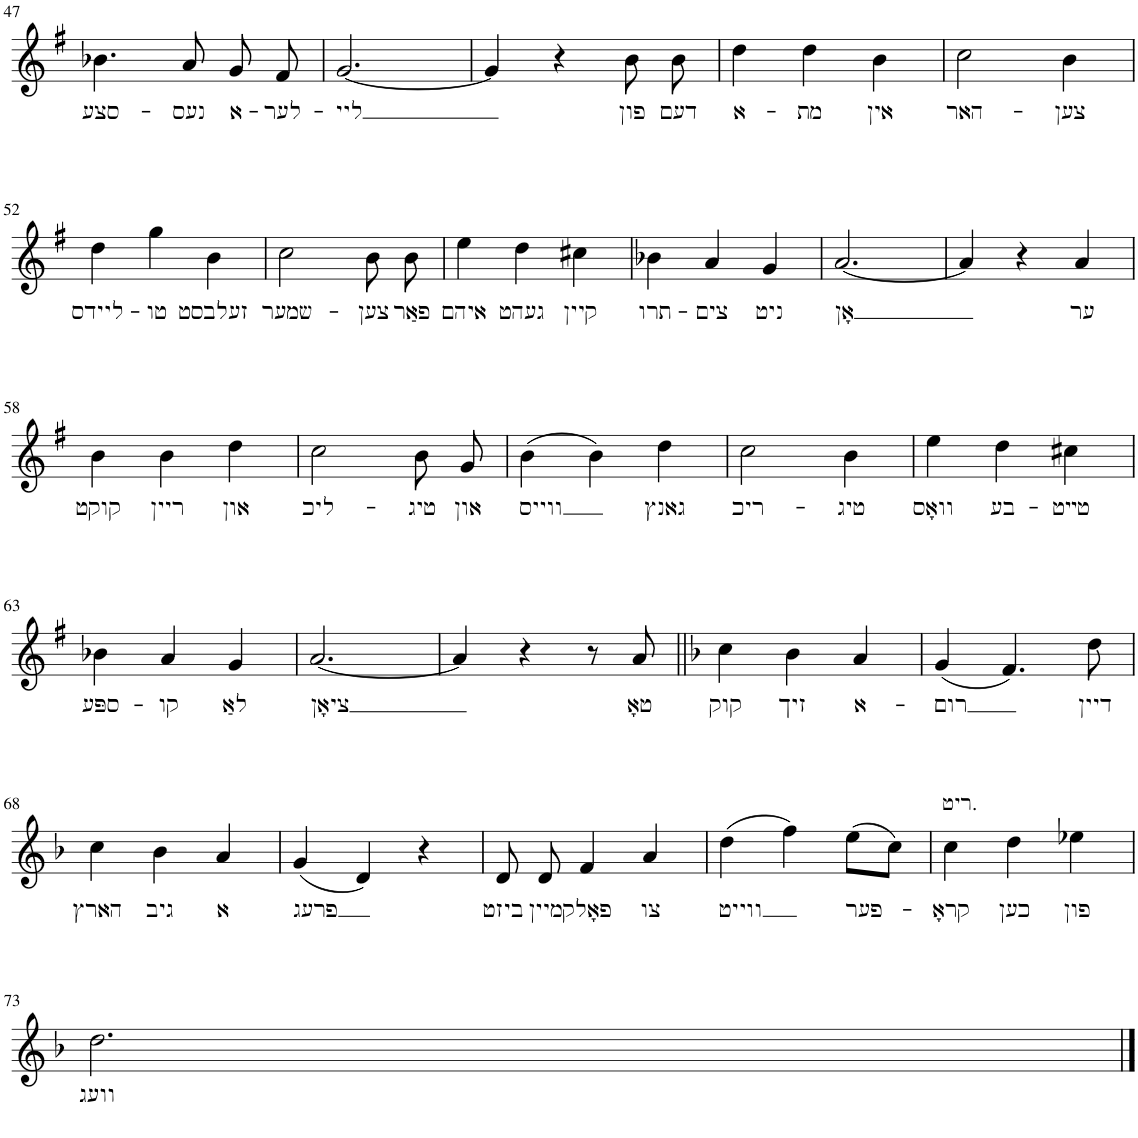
**kern	**text
*part1	*part1
*staff1	*staff1
*I"Piano	*
*I'Pno.	*
!!LO:PB:g=z
*clefG2	*
*k[f#]	*
*M3/4	*
=47	=47
!	!LO:LY:b
4.b-X\	סצע-
!	!LO:LY:b
8a/	-נעס
!	!LO:LY:b
8g/	א-
!	!LO:LY:b
8f#/	-לער-
=48	=48
!	!LO:LY:b
[2.g/	-ליי
=49	=49
4g/]	.
4r	.
!	!LO:LY:b
8b\	פון
!	!LO:LY:b
8b\	דעם
=50	=50
!	!LO:LY:b
4dd\	א-
!	!LO:LY:b
4dd\	-מת
!	!LO:LY:b
4b\	אין
=51	=51
!	!LO:LY:b
2cc\	האר-
!	!LO:LY:b
4b\	-צען
!!LO:LB:g=z
=52	=52
!	!LO:LY:b
4dd\	ליידס-
!	!LO:LY:b
4gg\	-טו
!	!LO:LY:b
4b\	זעלבסט
=53	=53
!	!LO:LY:b
2cc\	שמער-
!	!LO:LY:b
8b\	-צען
!	!LO:LY:b
8b\	פאַר
=54	=54
!	!LO:LY:b
4ee\	איהם
!	!LO:LY:b
4dd\	געהט
!	!LO:LY:b
4cc#X\	קיין
=55	=55
!	!LO:LY:b
4b-X\	תרו-
!	!LO:LY:b
4a/	-צים
!	!LO:LY:b
4g/	ניט
=56	=56
!	!LO:LY:b
[2.a/	אָן
=57	=57
4a/]	.
4r	.
!	!LO:LY:b
4a/	ער
!!LO:LB:g=z
=58	=58
!	!LO:LY:b
4b\	קוקט
!	!LO:LY:b
4b\	ריין
!	!LO:LY:b
4dd\	און
=59	=59
!	!LO:LY:b
2cc\	ליכ-
!	!LO:LY:b
8b\	-טיג
!	!LO:LY:b
8g/	און
=60	=60
!	!LO:LY:b
(4b\	ווייס
4b\)	.
!	!LO:LY:b
4dd\	גאנץ
=61	=61
!	!LO:LY:b
2cc\	ריכ-
!	!LO:LY:b
4b\	-טיג
=62	=62
!	!LO:LY:b
4ee\	וואָס
!	!LO:LY:b
4dd\	בע-
!	!LO:LY:b
4cc#X\	-טײט
!!LO:LB:g=z
=63	=63
!	!LO:LY:b
4b-X\	ספּע-
!	!LO:LY:b
4a/	-קו
!	!LO:LY:b
4g/	לאַ
=64	=64
!	!LO:LY:b
[2.a/	ציאָן
=65	=65
4a/]	.
4r	.
8r	.
!	!LO:LY:b
8a/	טאָ
=66||	=66||
*k[b-]	*
!	!LO:LY:b
4cc\	קוק
!	!LO:LY:b
4b-\	זיך
!	!LO:LY:b
4a/	א-
=67	=67
!	!LO:LY:b
(4g/	-רום
4.f/)	.
!	!LO:LY:b
8dd\	דיין
!!LO:LB:g=z
=68	=68
!	!LO:LY:b
4cc\	הארץ
!	!LO:LY:b
4b-\	גיב
!	!LO:LY:b
4a/	א
=69	=69
!	!LO:LY:b
(4g/	פרעג
4d/)	.
4r	.
=70	=70
!	!LO:LY:b
8d/	ביזט
!	!LO:LY:b
8d/	מיין
!	!LO:LY:b
4f/	פאָלק
!	!LO:LY:b
4a/	צו
=71	=71
!	!LO:LY:b
(4dd\	ווייט
4ff\)	.
!	!LO:LY:b
(8ee\L	פער-
8cc\J)	.
=72	=72
!LO:TX:a:t=.ריט	!
!	!LO:LY:b
4cc\	-קראָ
!	!LO:LY:b
4dd\	כען
!	!LO:LY:b
4ee-X\	פון
!!LO:LB:g=z
=73	=73
!	!LO:LY:b
2.dd\	וועג
==	==
*-	*-
